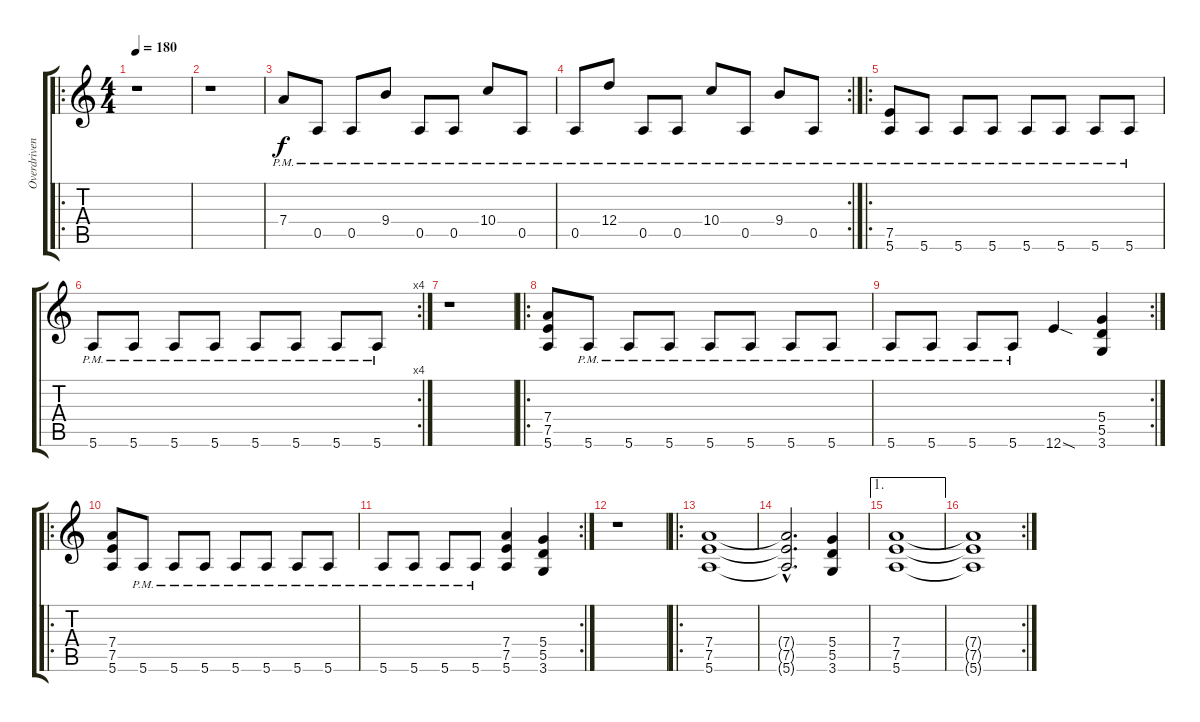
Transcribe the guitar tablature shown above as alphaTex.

\track ("Overdriven Guitar" "Overdriven") {instrument overdrivenguitar}
\staff {score tabs}
\tuning (E4 B3 G3 D3 A2 E2) {hide}
\ro
\ts (4 4)
\tempo 180
\clef g2
\ks c
r.1{dy f instrument overdrivenguitar} |
r.1 |
7.4{pm}.8 0.5{pm}.8 0.5{pm}.8 9.4{pm}.8 0.5{pm}.8 0.5{pm}.8 10.4{pm}.8 0.5{pm}.8 |
\rc 2
0.5{pm}.8 12.4{pm}.8 0.5{pm}.8 0.5{pm}.8 10.4{pm}.8 0.5{pm}.8 9.4{pm}.8 0.5{pm}.8 |
\ro
(7.5{pm} 5.6{pm}).8 5.6{pm}.8 5.6{pm}.8 5.6{pm}.8 5.6{pm}.8 5.6{pm}.8 5.6{pm}.8 5.6{pm}.8 |
\rc 4
5.6{pm}.8 5.6{pm}.8 5.6{pm}.8 5.6{pm}.8 5.6{pm}.8 5.6{pm}.8 5.6{pm}.8 5.6{pm}.8 |
r.1 |
\ro
(7.4 7.5 5.6).8 5.6{pm}.8 5.6{pm}.8 5.6{pm}.8 5.6{pm}.8 5.6{pm}.8 5.6{pm}.8 5.6{pm}.8 |
\rc 2
5.6{pm}.8 5.6{pm}.8 5.6{pm}.8 5.6{pm}.8 12.6{sod}.4 (5.4 5.5 3.6).4 |
\ro
(7.4 7.5 5.6).8 5.6{pm}.8 5.6{pm}.8 5.6{pm}.8 5.6{pm}.8 5.6{pm}.8 5.6{pm}.8 5.6{pm}.8 |
\rc 2
5.6{pm}.8 5.6{pm}.8 5.6{pm}.8 5.6{pm}.8 (7.4 7.5 5.6).4 (5.4 5.5 3.6).4 |
r.1 |
\ro
(7.4 7.5 5.6).1 |
(7.4{hac t} 7.5{hac t} 5.6{hac t}).2{d} (5.4 5.5 3.6).4 |
\ae 1
(7.4 7.5 5.6).1 |
\rc 2
(7.4{t} 7.5{t} 5.6{t}).1
